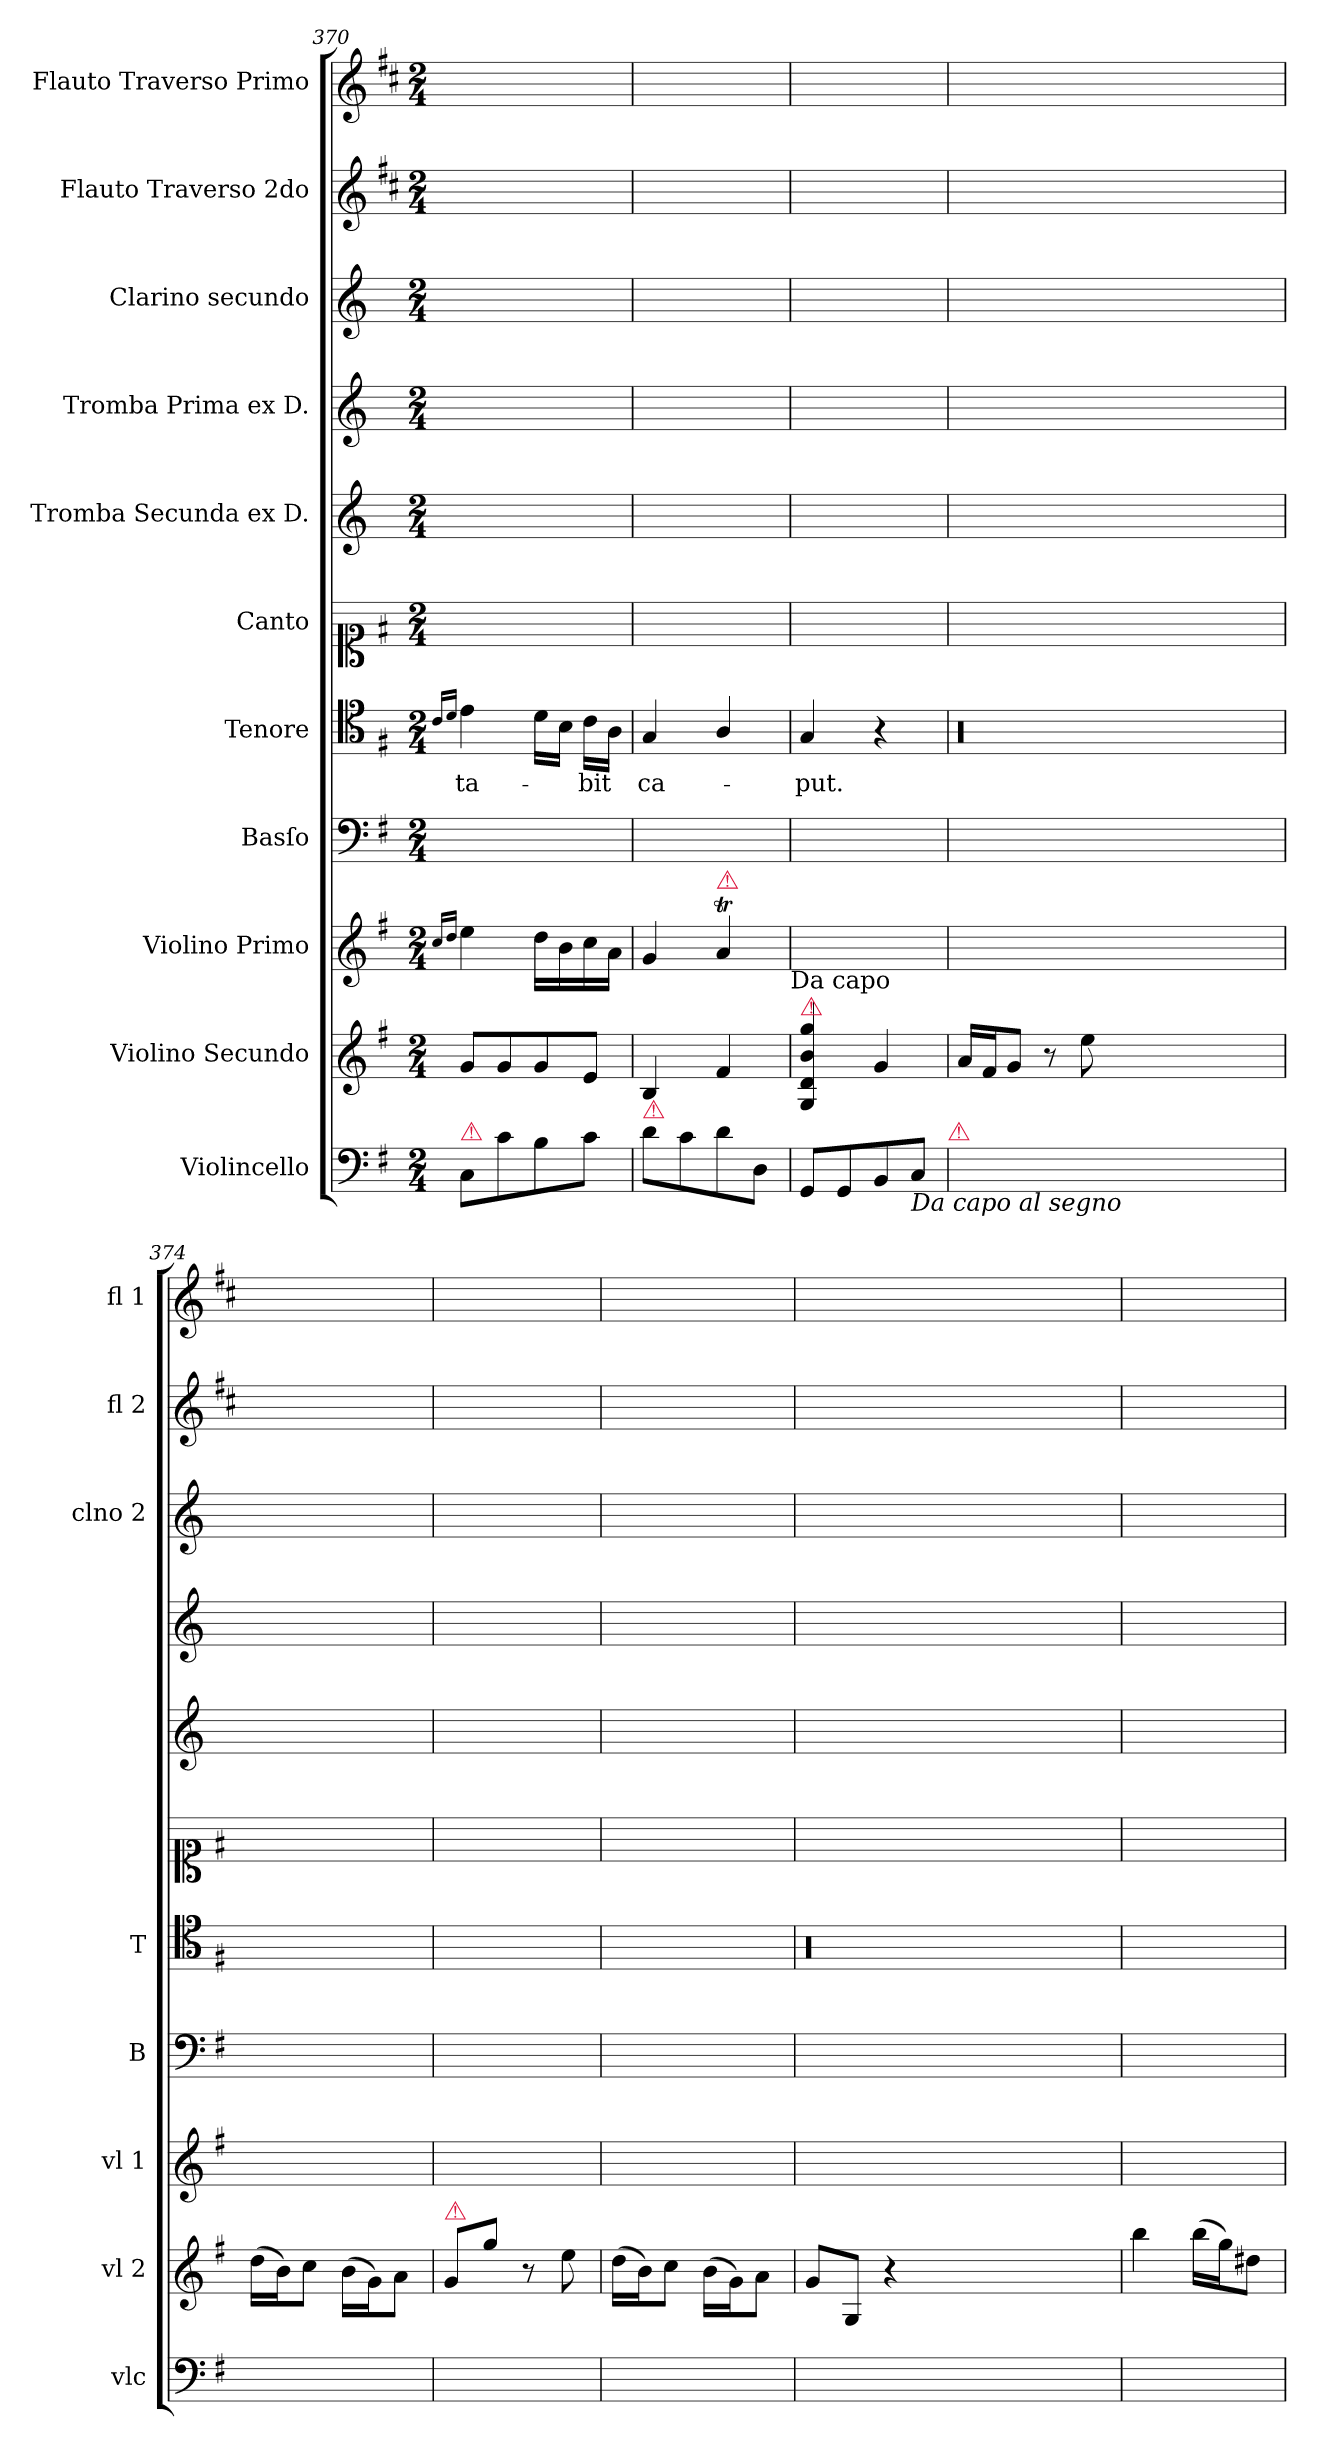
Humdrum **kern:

**kern	**kern	**dynam	**kern	**kern	**kern	**text	**kern	**kern	**kern	**kern	**kern	**kern
*part11	*part10	*part10	*part9	*part8	*part7	*part7	*part6	*part5	*part4	*part3	*part2	*part1
*staff11	*staff10	*staff10	*staff9	*staff8	*staff7	*staff7	*staff6	*staff5	*staff4	*staff3	*staff2	*staff1
*I"Violincello	*I"Violino Secundo	*	*I"Violino Primo	*I"Basſo	*I"Tenore	*	*I"Canto	*I"Tromba Secunda ex D.	*I"Tromba Prima ex D.	*I"Clarino secundo	*I"Flauto Traverso 2do	*I"Flauto Traverso Primo
*I'vlc	*I'vl 2	*	*I'vl 1	*I'B	*I'T	*	*	*	*	*I'clno 2	*I'fl 2	*I'fl 1
*clefF4	*clefG2	*	*clefG2	*clefF4	*clefC4	*	*clefC1	*clefG2	*clefG2	*clefG2	*clefG2	*clefG2
*	*	*	*	*	*	*	*	*ITrd-1c-2	*ITrd-1c-2	*ITrd-1c-2	*	*
*k[f#]	*k[f#]	*	*k[f#]	*k[f#]	*k[f#]	*	*k[f#]	*k[f#c#]	*k[f#c#]	*k[f#c#]	*k[f#c#]	*k[f#c#]
*M2/4	*M2/4	*	*M2/4	*M2/4	*M2/4	*	*M2/4	*M2/4	*M2/4	*M2/4	*M2/4	*M2/4
=370	=370	=370	=370	=370	=370	=370	=370	=370	=370	=370	=370	=370
.	.	.	16qqcc/LL	.	16qqc/LL	.	.	.	.	.	.	.
.	.	.	16qqdd/JJ	.	16qqd/JJ	.	.	.	.	.	.	.
!LO:TX:a:color=crimson:t=⚠	!	!	!	!	!	!	!	!	!	!	!	!
8C/L	8g/L	.	4ee\	2ryy	4e\	-ta-	2ryy	2ryy	2ryy	2ryy	2ryy	2ryy
8c\	8g/	.	.	.	.	.	.	.	.	.	.	.
8B\	8g/	.	16dd\LL	.	16d\LL	.	.	.	.	.	.	.
.	.	.	16b\	.	16B\JJ	.	.	.	.	.	.	.
8c\J	8e/J	.	16cc\	.	16c\LL	-bit	.	.	.	.	.	.
.	.	.	16a\JJ	.	16A\JJ	.	.	.	.	.	.	.
=371	=371	=371	=371	=371	=371	=371	=371	=371	=371	=371	=371	=371
!LO:TX:a:color=crimson:t=⚠	!	!	!	!	!	!	!	!	!	!	!	!
8d\L	4B/	.	4g/	2ryy	4G/	ca-	2ryy	2ryy	2ryy	2ryy	2ryy	2ryy
8c\	.	.	.	.	.	.	.	.	.	.	.	.
!	!	!	!LO:TX:a:color=crimson:t=⚠	!	!	!	!	!	!	!	!	!
8d\	4f#/	.	4aT/	.	4A/	.	.	.	.	.	.	.
8D/J	.	.	.	.	.	.	.	.	.	.	.	.
!	!	!	!LO:TX:b:t=Da capo	!	!	!	!	!	!	!	!	!
=372	=372	=372	=372	=372	=372	=372	=372	=372	=372	=372	=372	=372
!	!LO:TX:a:color=crimson:t=⚠	!	!	!	!	!	!	!	!	!	!	!
!	!	!LO:DY:rj	!	!	!	!	!	!	!	!	!	!
8GG/L	4G/ 4d/ 4b/ 4gg/	for	2ryy	2ryy	4G/	-put.	2ryy	2ryy	2ryy	2ryy	2ryy	2ryy
8GG/	.	.	.	.	.	.	.	.	.	.	.	.
8BB/	4g/	.	.	.	4r	.	.	.	.	.	.	.
!LO:TX:b:i:t=Da capo al segno	!	!	!	!	!	!	!	!	!	!	!	!
8C/J	.	.	.	.	.	.	.	.	.	.	.	.
!LO:TX:a:color=crimson:t=⚠	!	!	!	!	!	!	!	!	!	!	!	!
=373	=373	=373	=373	=373	=373	=373	=373	=373	=373	=373	=373	=373
!	!	!	!	!	!LO:N:vis=00	!	!	!	!	!	!	!
2ryy	16a/LL	.	2ryy	2ryy	0r	.	2ryy	2ryy	2ryy	2ryy	2ryy	2ryy
.	16f#/J	.	.	.	.	.	.	.	.	.	.	.
.	8g/J	.	.	.	.	.	.	.	.	.	.	.
.	8r	.	.	.	.	.	.	.	.	.	.	.
.	8ee\	.	.	.	.	.	.	.	.	.	.	.
1.ryy	1.ryy	.	1.ryy	1.ryy	.	.	1.ryy	1.ryy	1.ryy	1.ryy	1.ryy	1.ryy
=374	=374	=374	=374	=374	=374	=374	=374	=374	=374	=374	=374	=374
2ryy	(16dd\LL	.	2ryy	2ryy	2ryy	.	2ryy	2ryy	2ryy	2ryy	2ryy	2ryy
.	16b\J)	.	.	.	.	.	.	.	.	.	.	.
.	8cc\J	.	.	.	.	.	.	.	.	.	.	.
.	(16b\LL	.	.	.	.	.	.	.	.	.	.	.
.	16g\J)	.	.	.	.	.	.	.	.	.	.	.
.	8a\J	.	.	.	.	.	.	.	.	.	.	.
=375	=375	=375	=375	=375	=375	=375	=375	=375	=375	=375	=375	=375
!	!LO:TX:a:color=crimson:t=⚠	!	!	!	!	!	!	!	!	!	!	!
2ryy	8g/L	.	2ryy	2ryy	2ryy	.	2ryy	2ryy	2ryy	2ryy	2ryy	2ryy
.	8gg\J	.	.	.	.	.	.	.	.	.	.	.
.	8r	.	.	.	.	.	.	.	.	.	.	.
.	8ee\	.	.	.	.	.	.	.	.	.	.	.
=376	=376	=376	=376	=376	=376	=376	=376	=376	=376	=376	=376	=376
2ryy	(16dd\LL	.	2ryy	2ryy	2ryy	.	2ryy	2ryy	2ryy	2ryy	2ryy	2ryy
.	16b\J)	.	.	.	.	.	.	.	.	.	.	.
.	8cc\J	.	.	.	.	.	.	.	.	.	.	.
.	(16b\LL	.	.	.	.	.	.	.	.	.	.	.
.	16g\J)	.	.	.	.	.	.	.	.	.	.	.
.	8a\J	.	.	.	.	.	.	.	.	.	.	.
=377	=377	=377	=377	=377	=377	=377	=377	=377	=377	=377	=377	=377
!	!	!	!	!	!LO:N:vis=00	!	!	!	!	!	!	!
2ryy	8g/L	.	2ryy	2ryy	0r	.	2ryy	2ryy	2ryy	2ryy	2ryy	2ryy
.	8G\J	.	.	.	.	.	.	.	.	.	.	.
.	4r	.	.	.	.	.	.	.	.	.	.	.
1.ryy	1.ryy	.	1.ryy	1.ryy	.	.	1.ryy	1.ryy	1.ryy	1.ryy	1.ryy	1.ryy
=378	=378	=378	=378	=378	=378	=378	=378	=378	=378	=378	=378	=378
2ryy	4bb\	.	2ryy	2ryy	2ryy	.	2ryy	2ryy	2ryy	2ryy	2ryy	2ryy
.	(16bb\LL	.	.	.	.	.	.	.	.	.	.	.
.	16gg\J)	.	.	.	.	.	.	.	.	.	.	.
.	8dd#X\J	.	.	.	.	.	.	.	.	.	.	.
=	=	=	=	=	=	=	=	=	=	=	=	=
*-	*-	*-	*-	*-	*-	*-	*-	*-	*-	*-	*-	*-
